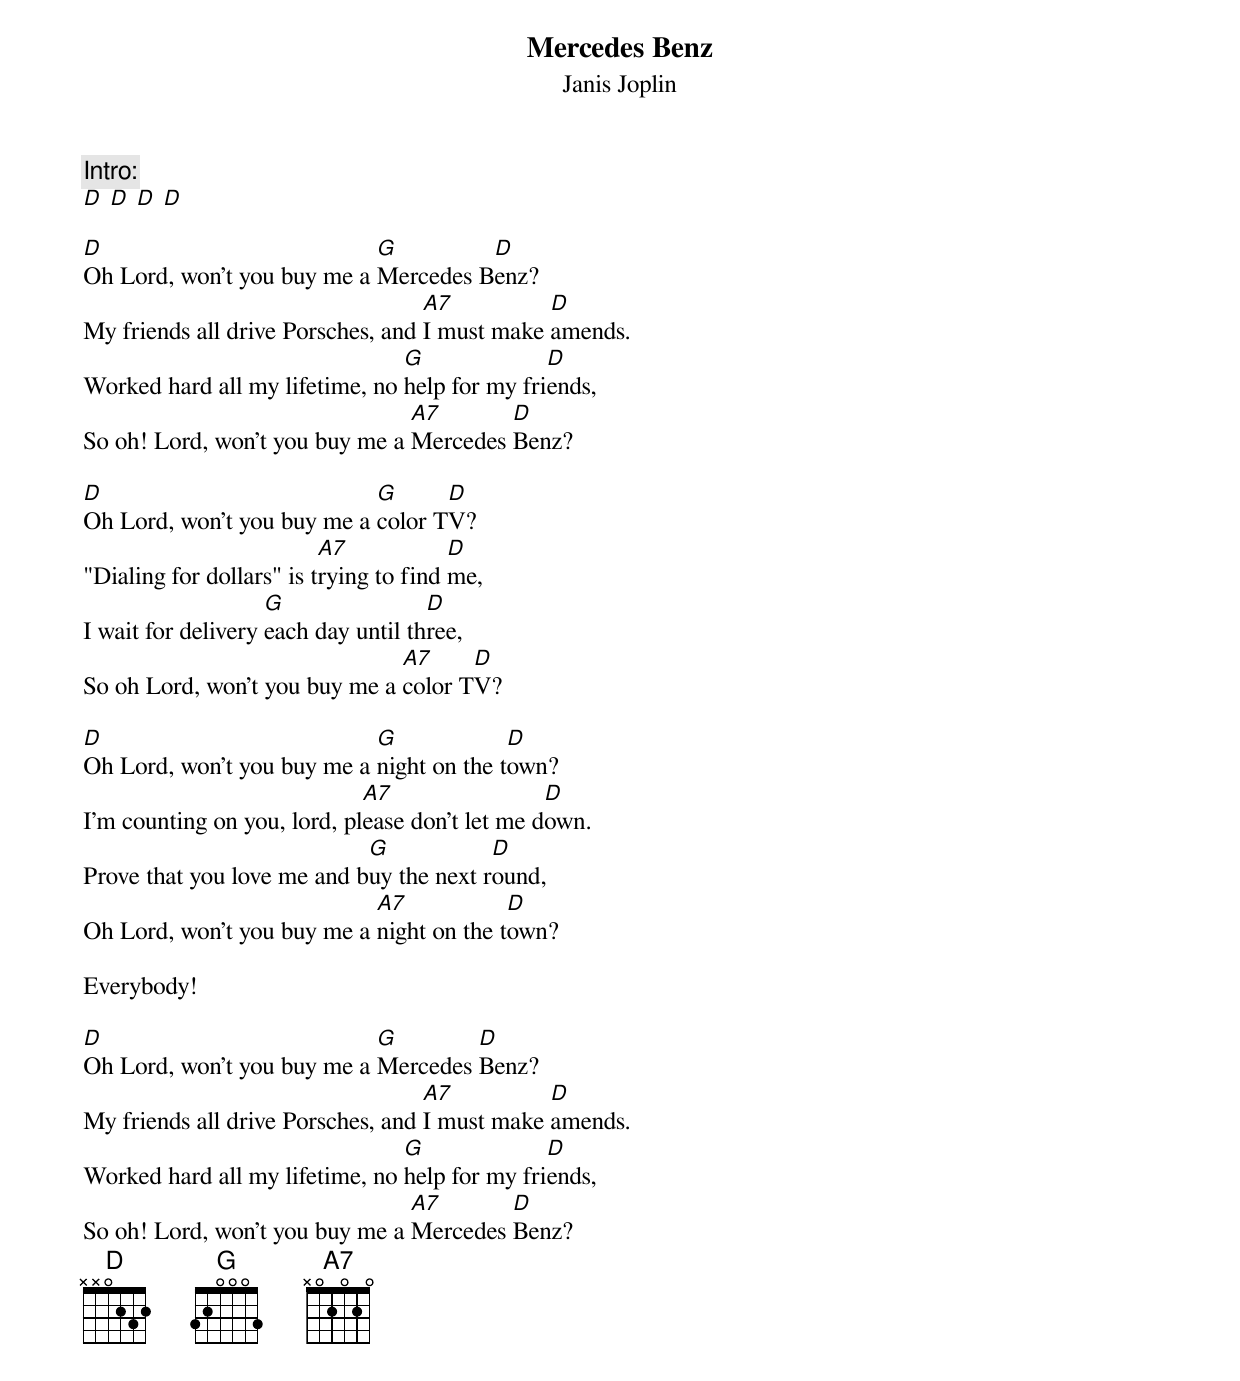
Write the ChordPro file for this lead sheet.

{title: Mercedes Benz}
{subtitle: Janis Joplin}

{c:Intro: }
[D] [D] [D] [D]

[D]Oh Lord, won't you buy me a [G]Mercedes B[D]enz?
My friends all drive Porsches, and [A7]I must make [D]amends.
Worked hard all my lifetime, no [G]help for my fri[D]ends,
So oh! Lord, won't you buy me a [A7]Mercedes [D]Benz?

[D]Oh Lord, won't you buy me a [G]color T[D]V?
"Dialing for dollars" is t[A7]rying to find [D]me,
I wait for delivery [G]each day until th[D]ree,
So oh Lord, won't you buy me a [A7]color T[D]V?

[D]Oh Lord, won't you buy me a [G]night on the t[D]own?
I'm counting on you, lord, pl[A7]ease don't let me d[D]own.
Prove that you love me and b[G]uy the next r[D]ound,
Oh Lord, won't you buy me a [A7]night on the t[D]own?

Everybody!

[D]Oh Lord, won't you buy me a [G]Mercedes [D]Benz?
My friends all drive Porsches, and [A7]I must make [D]amends.
Worked hard all my lifetime, no [G]help for my fri[D]ends,
So oh! Lord, won't you buy me a [A7]Mercedes [D]Benz?
